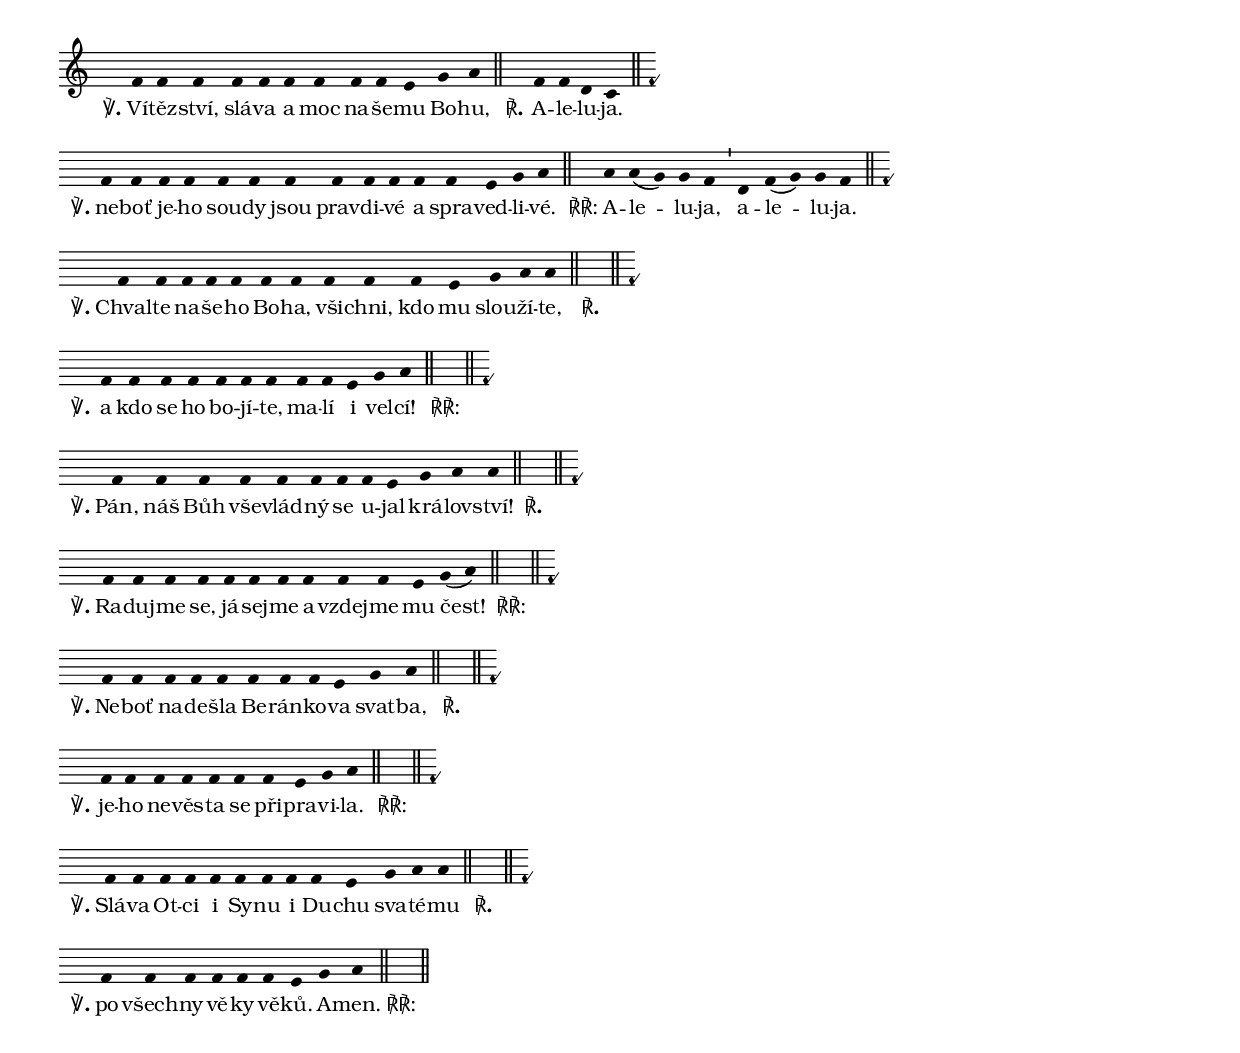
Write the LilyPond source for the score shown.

\version "2.18.0"

% Obsahove se shoduje s ../kantikum-Zj19.ly ,
% lisi se tim, ze nema zadny text v \markup a v nekterych nastavenich

% Verze souboru "spolecne.ly" upravena pro noty v Antifonari
% k denni modlitbe cirkve. Neobsahuje nektere v jeho
% kontextu zbytecne veci a jine pro jeho potreby definuje
% jinak.

% nekolik vychytavek standartne importovanych do vsech projektu
% z webu inadiutorium.xf.cz

% vypnout cisla taktu na zacatku radku
\layout {
  ragged-last = ##t
  indent = 1.5\cm
  short-indent = 0\cm

  \context {
    \Score
    \remove "Bar_number_engraver"
  }

  \context {
    \Staff
    \consists Custos_engraver
    \override Custos #'style = #'hufnagel
    % klic jen na zacatku prvni radky
    \override Clef #'break-visibility = #all-invisible
  }
}

myStaffSize = #16
#(set-global-staff-size myStaffSize)

\paper {
  #(define fonts
    (make-pango-font-tree
                          "URW Bookman L"
                          "Helvetica"
                          "Courier"
     (/ myStaffSize 20)))

}

% choral --------------------------------------------------------

choralniRezim = {
  % nepsat predznamenani tempa (neni tempo)
  \override Score.TimeSignature #'stencil = ##f

  % noty bez nozicek
  \override Stem #'transparent = ##t

  % nedelat taktove cary
  \cadenzaOn

  % vzdycky vypsat becka
  #(set-accidental-style 'forget)
}

% Vytvori hlavicku "piece" pro antifonu
% pouziti: \header { piece = \markup {\choralAutoPiece}}
% Predpoklada, ze jsou definovane (nestandartni) hlavicky
% quid, tonus, differentia, psalmus
choralAutoPiece = \markup {
  \concat {
    \fromproperty #'header:quid
    " - "
    \fromproperty #'header:tonus
    .
    \fromproperty #'header:differentia
    " ("
    \fromproperty #'header:psalmus
    )
  }
}

% Choralni "pomlky" (divisiones)

barMin = {
  \once \override Staff.BarLine #'bar-extent = #'(1.5 . 2.5)
  \bar "|"
}
barMaior = {
  \once \override Staff.BarLine #'bar-extent = #'(-1.5 . 1.5)
  \bar "|"
}
barMax = { \bar "|" }
barFinalis = { \bar "||" }

% Specialni znaky pro responsoria -------------------------------

Response = \lyricmode {
  \markup {
    % \concat { \override #'(font-name . "liturgy") {R} : }
    \bold\concat { \override #'(font-name . "Junicode") { \char ##x0211F } . }
  }
}

Verse = \lyricmode {
  \markup {
    % \concat { \override #'(font-name . "liturgy") {V} : }
    \bold\concat { \override #'(font-name . "Junicode") { \char ##x02123 } . }
  }
}

Hvezdicka = \lyricmode { "*" }
Dagger = \markup { \char ##x02020 }

% prikaz pro vyrobu neviditelnych not

neviditelna = #(define-music-function (parser location note)
                                     (ly:music?)
  #{
    \once \override NoteHead #'transparent = ##t % hlavicka
    \once \override Stem #'transparent = ##t % nozicka
    \once \override Dots #'transparent = ##t % prip. prodluzujici tecka
    \once \override NoteHead #'no-ledgers = ##t % prip. pridane linky, je-li nota mimo osnovu
    $note
  #})

sestavTitulek = \markup {}

% oznacuje volitelne aleluja na konci
rubrVelikAleluja = \markup\small\italic{V době velikonoční:}


DoubleResponse = \lyricmode {
  \markup {
    \concat { \override #'(font-name . "Junicode") { \char ##x0211F \char ##x0211F } : }
  }
}

% melodie aleluja
imal = { \barFinalis \neviditelna f f f d c \barFinalis \break }
imalal = { \barFinalis \neviditelna a a a( g) g f \barMin d f( g) g f \barFinalis \break }
% text aleluja
ial = \lyricmode { \Response A -- le -- lu -- ja. }
ialal = \lyricmode { \DoubleResponse A -- le -- lu -- ja, a -- le -- lu -- ja. }

mal = { \barFinalis \neviditelna f \barFinalis \break }
malal = { \barFinalis \neviditelna a \barFinalis \break }
% text aleluja
al = \lyricmode { \Response }
alal = \lyricmode { \DoubleResponse }

\score {
  \relative c'  {
    \choralniRezim
    % Vitezstvi..
    \neviditelna f
    f f f f f f f f f e g a

    \imal
    \neviditelna f
    f f f f f f f f f f f f e g a
    \imalal

    % Chvalte...
    \neviditelna f
    f f f f f f f f f f e g a a
    \mal
    \neviditelna f
    f f f f f f f f f e g a
    \malal

    % Pan, nas...
    \neviditelna f
    f f f f f f f f e g a a
    \mal
    \neviditelna f
    f f f f f f f f f f e g( a)
    \malal

    % Nebot...
    \neviditelna f
    f f f f f f f f e g a
    \mal
    \neviditelna f
    f f f f f f f e g a
    \malal

    % Slava...
    \neviditelna f
    f f f f f f f f f e g a a
    \mal
    \neviditelna f
    f f f f f f e g a
    \malal
  }
  \addlyrics {
    \Verse Ví -- těz -- ství, slá -- va a moc na -- še -- mu Bo -- hu,
    \ial
    \Verse ne -- boť je -- ho sou -- dy jsou prav -- di -- vé a spra -- ved -- li -- vé.
    \ialal

    \Verse Chval -- te na -- še -- ho Bo -- ha, vši -- chni, kdo mu slou -- ží -- te,
    \al
    \Verse a kdo se ho bo -- jí -- te, ma -- lí i vel -- cí!
    \alal

    \Verse Pán, náš Bůh vše -- vlád -- ný se u -- jal krá -- lov -- ství!
    \al
    \Verse Ra -- duj -- me se, já -- sej -- me a vzdej -- me mu čest!
    \alal

    \Verse Ne -- boť na -- de -- šla Be -- rán -- ko -- va svat -- ba,
    \al
    \Verse je -- ho ne -- věs -- ta se při -- pra -- vi -- la.
    \alal

    \Verse Slá -- va Ot -- ci i Sy -- nu i Du -- chu sva -- té -- mu
    \al
    \Verse po všech -- ny vě -- ky vě -- ků. A -- men.
    \alal
  }
  \layout {
    ragged-right = ##t
    indent = 0
  }
}